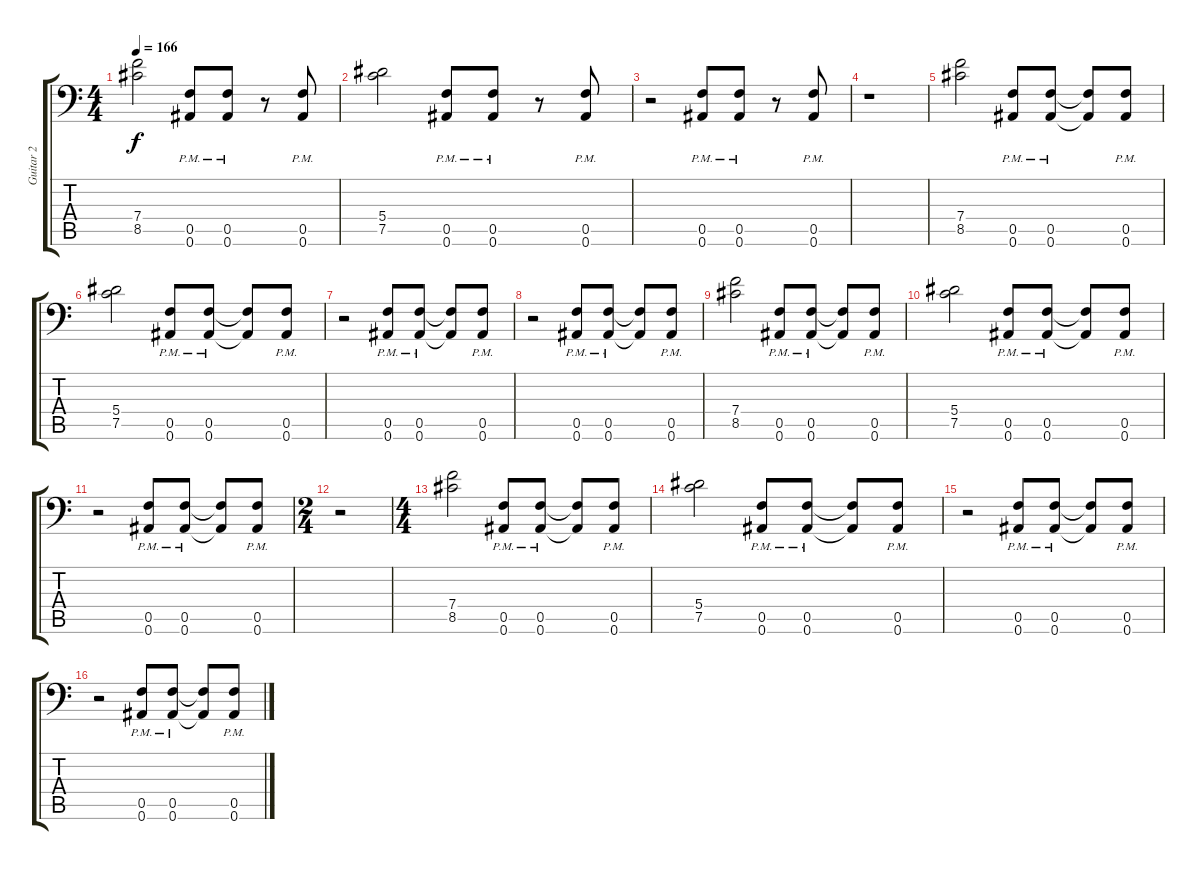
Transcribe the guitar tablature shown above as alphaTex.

\track ("Guitar 2" "Guitar 2") {instrument distortionguitar}
\staff {score tabs}
\tuning (C4 G3 Eb3 Bb2 F2 Bb1) {hide}
\ts (4 4)
\tempo 166
\clef f4
\ks c
(7.4 8.5).2{dy f} (0.5{pm} 0.6{pm}).8 (0.5{pm} 0.6{pm}).8 r.8 (0.5{pm} 0.6{pm}).8 |
(5.4 7.5).2 (0.5{pm} 0.6{pm}).8 (0.5{pm} 0.6{pm}).8 r.8 (0.5{pm} 0.6{pm}).8 |
r.2 (0.5{pm} 0.6{pm}).8 (0.5{pm} 0.6{pm}).8 r.8 (0.5{pm} 0.6{pm}).8 |
r.1 |
(7.4 8.5).2 (0.5{pm} 0.6{pm}).8 (0.5{pm} 0.6{pm}).8 (0.5{t} 0.6{t}).8 (0.5{pm} 0.6{pm}).8 |
(5.4 7.5).2 (0.5{pm} 0.6{pm}).8 (0.5{pm} 0.6{pm}).8 (0.5{t} 0.6{t}).8 (0.5{pm} 0.6{pm}).8 |
r.2 (0.5{pm} 0.6{pm}).8 (0.5{pm} 0.6{pm}).8 (0.5{t} 0.6{t}).8 (0.5{pm} 0.6{pm}).8 |
r.2 (0.5{pm} 0.6{pm}).8 (0.5{pm} 0.6{pm}).8 (0.5{t} 0.6{t}).8 (0.5{pm} 0.6{pm}).8 |
(7.4 8.5).2 (0.5{pm} 0.6{pm}).8 (0.5{pm} 0.6{pm}).8 (0.5{t} 0.6{t}).8 (0.5{pm} 0.6{pm}).8 |
(5.4 7.5).2 (0.5{pm} 0.6{pm}).8 (0.5{pm} 0.6{pm}).8 (0.5{t} 0.6{t}).8 (0.5{pm} 0.6{pm}).8 |
r.2 (0.5{pm} 0.6{pm}).8 (0.5{pm} 0.6{pm}).8 (0.5{t} 0.6{t}).8 (0.5{pm} 0.6{pm}).8 |
\ts (2 4)
r.2 |
\ts (4 4)
(7.4 8.5).2 (0.5{pm} 0.6{pm}).8 (0.5{pm} 0.6{pm}).8 (0.5{t} 0.6{t}).8 (0.5{pm} 0.6{pm}).8 |
(5.4 7.5).2 (0.5{pm} 0.6{pm}).8 (0.5{pm} 0.6{pm}).8 (0.5{t} 0.6{t}).8 (0.5{pm} 0.6{pm}).8 |
r.2 (0.5{pm} 0.6{pm}).8 (0.5{pm} 0.6{pm}).8 (0.5{t} 0.6{t}).8 (0.5{pm} 0.6{pm}).8 |
r.2 (0.5{pm} 0.6{pm}).8 (0.5{pm} 0.6{pm}).8 (0.5{t} 0.6{t}).8 (0.5{pm} 0.6{pm}).8
